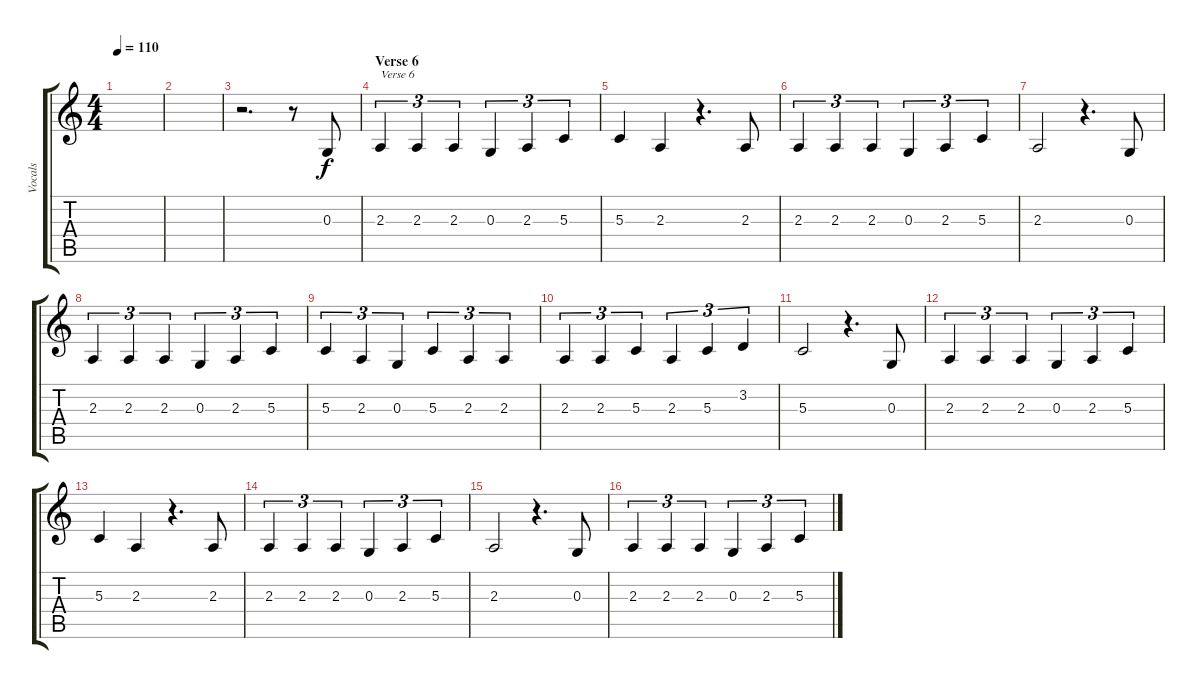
\track ("Vocals" "Vocals") {instrument harmonica}
\staff {score tabs}
\tuning (E4 B3 G3 D3 A2 E2) {hide}
\ts (4 4)
\tempo 110
\clef g2
\ks c
|
|
r.2{d} r.8 0.3.8 |
\section ("" "Verse 6")
2.3.4{tu (3 2) txt "Verse 6"} 2.3.4{tu (3 2)} 2.3.4{tu (3 2)} 0.3.4{tu (3 2)} 2.3.4{tu (3 2)} 5.3.4{tu (3 2)} |
5.3.4 2.3.4 r.4{d} 2.3.8 |
2.3.4{tu (3 2)} 2.3.4{tu (3 2)} 2.3.4{tu (3 2)} 0.3.4{tu (3 2)} 2.3.4{tu (3 2)} 5.3.4{tu (3 2)} |
2.3.2 r.4{d} 0.3.8 |
2.3.4{tu (3 2)} 2.3.4{tu (3 2)} 2.3.4{tu (3 2)} 0.3.4{tu (3 2)} 2.3.4{tu (3 2)} 5.3.4{tu (3 2)} |
5.3.4{tu (3 2)} 2.3.4{tu (3 2)} 0.3.4{tu (3 2)} 5.3.4{tu (3 2)} 2.3.4{tu (3 2)} 2.3.4{tu (3 2)} |
2.3.4{tu (3 2)} 2.3.4{tu (3 2)} 5.3.4{tu (3 2)} 2.3.4{tu (3 2)} 5.3.4{tu (3 2)} 3.2.4{tu (3 2)} |
5.3.2 r.4{d} 0.3.8 |
2.3.4{tu (3 2)} 2.3.4{tu (3 2)} 2.3.4{tu (3 2)} 0.3.4{tu (3 2)} 2.3.4{tu (3 2)} 5.3.4{tu (3 2)} |
5.3.4 2.3.4 r.4{d} 2.3.8 |
2.3.4{tu (3 2)} 2.3.4{tu (3 2)} 2.3.4{tu (3 2)} 0.3.4{tu (3 2)} 2.3.4{tu (3 2)} 5.3.4{tu (3 2)} |
2.3.2 r.4{d} 0.3.8 |
2.3.4{tu (3 2)} 2.3.4{tu (3 2)} 2.3.4{tu (3 2)} 0.3.4{tu (3 2)} 2.3.4{tu (3 2)} 5.3.4{tu (3 2)}
